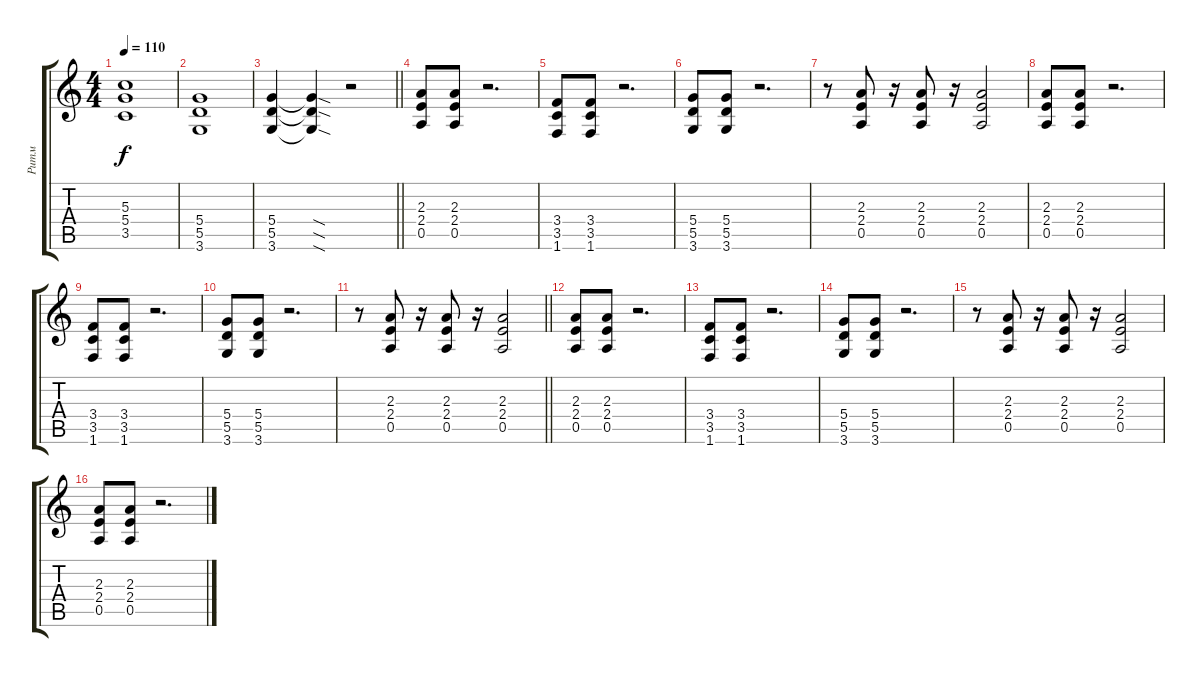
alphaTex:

\track ("Ритм" "Ритм") {instrument distortionguitar}
\staff {score tabs}
\tuning (E4 B3 G3 D3 A2 E2) {hide}
\ts (4 4)
\tempo 110
\clef g2
\ks c
(5.3 5.4 3.5).1{dy f} |
(5.4 5.5 3.6).1 |
\barLineRight lightlight
(5.4 5.5 3.6).4 (5.4{sod t} 5.5{sod t} 3.6{sod t}).4 r.2 |
(2.3 2.4 0.5).8 (2.3 2.4 0.5).8 r.2{d} |
(3.4 3.5 1.6).8 (3.4 3.5 1.6).8 r.2{d} |
(5.4 5.5 3.6).8 (5.4 5.5 3.6).8 r.2{d} |
r.8 (2.3 2.4 0.5).8 r.16 (2.3 2.4 0.5).8 r.16 (2.3 2.4 0.5).2 |
(2.3 2.4 0.5).8 (2.3 2.4 0.5).8 r.2{d} |
(3.4 3.5 1.6).8 (3.4 3.5 1.6).8 r.2{d} |
(5.4 5.5 3.6).8 (5.4 5.5 3.6).8 r.2{d} |
\barLineRight lightlight
r.8 (2.3 2.4 0.5).8 r.16 (2.3 2.4 0.5).8 r.16 (2.3 2.4 0.5).2 |
\section ("" "")
(2.3 2.4 0.5).8 (2.3 2.4 0.5).8 r.2{d} |
(3.4 3.5 1.6).8 (3.4 3.5 1.6).8 r.2{d} |
(5.4 5.5 3.6).8 (5.4 5.5 3.6).8 r.2{d} |
r.8 (2.3 2.4 0.5).8 r.16 (2.3 2.4 0.5).8 r.16 (2.3 2.4 0.5).2 |
(2.3 2.4 0.5).8 (2.3 2.4 0.5).8 r.2{d}
